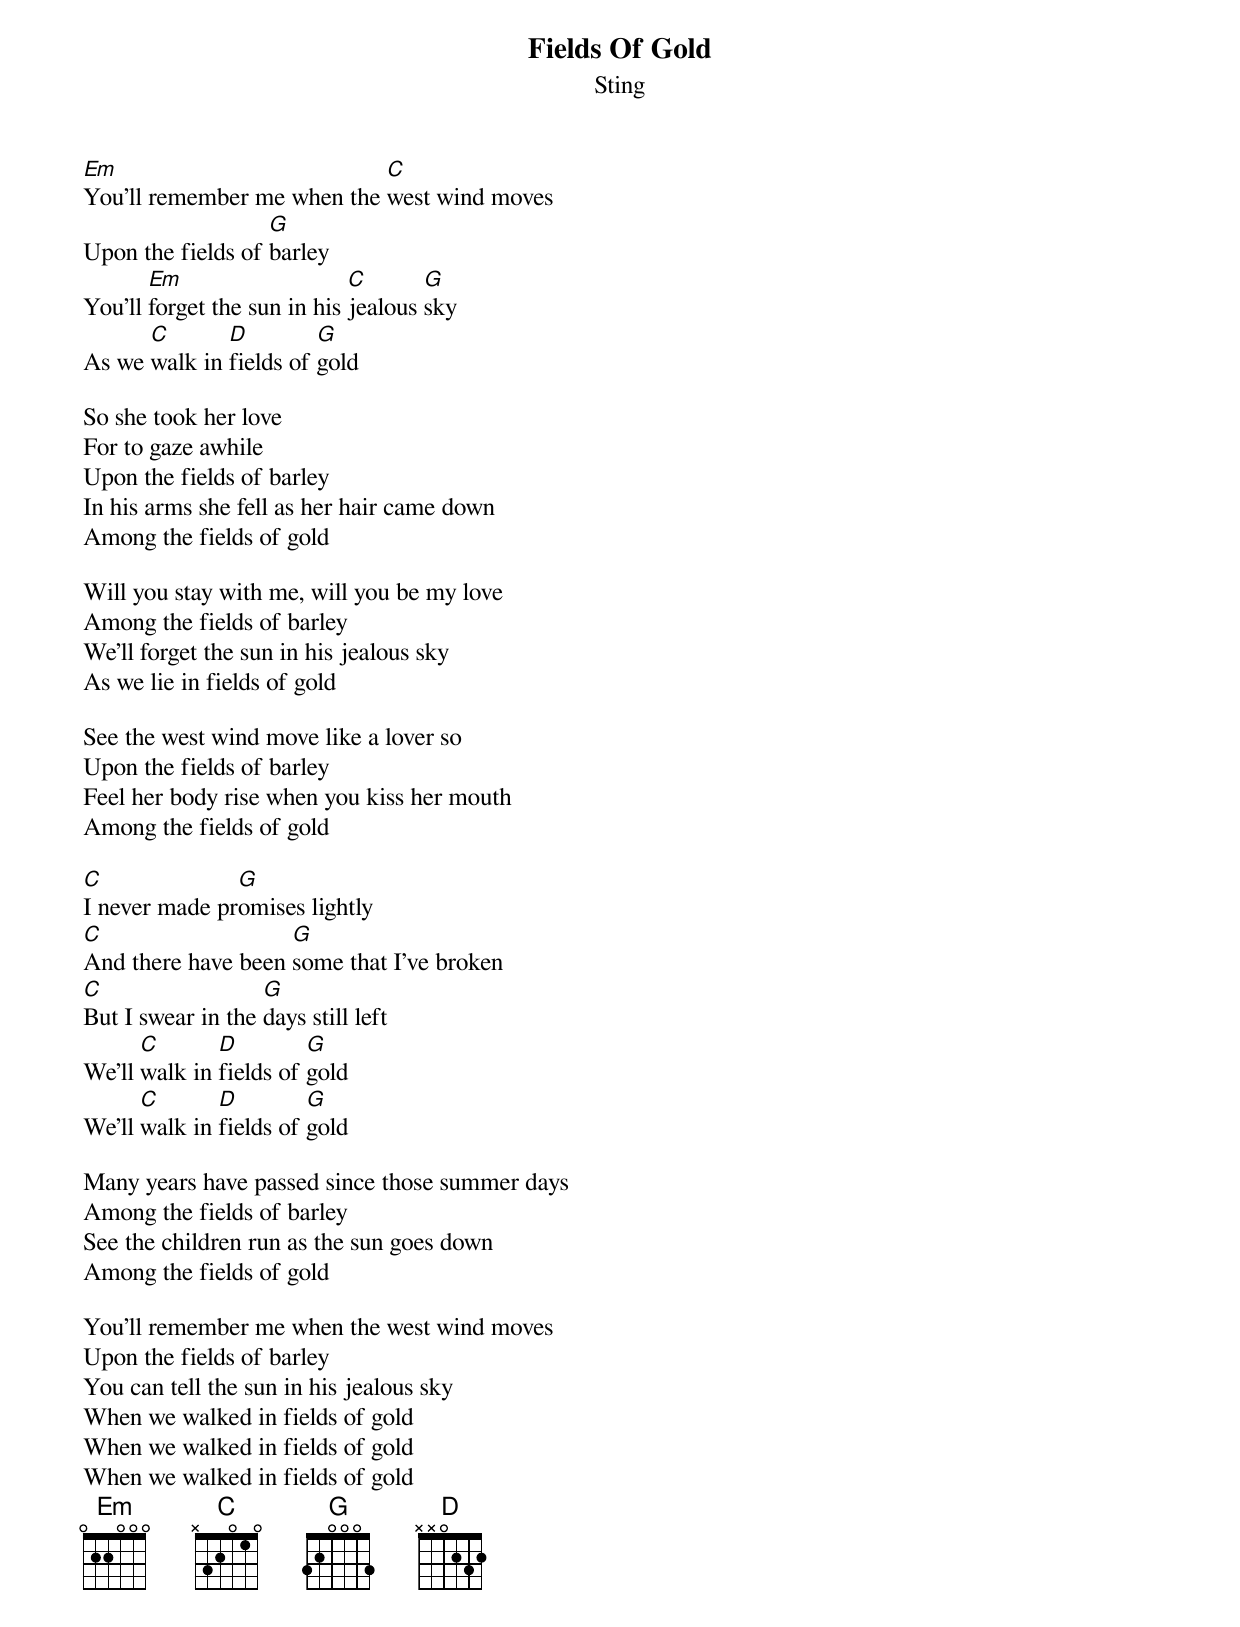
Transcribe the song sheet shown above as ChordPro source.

{title: Fields Of Gold}
{subtitle: Sting}

[Em]You'll remember me when the [C]west wind moves
Upon the fields of [G]barley
You'll [Em]forget the sun in his [C]jealous [G]sky
As we [C]walk in [D]fields of [G]gold

So she took her love
For to gaze awhile
Upon the fields of barley
In his arms she fell as her hair came down
Among the fields of gold

Will you stay with me, will you be my love
Among the fields of barley
We'll forget the sun in his jealous sky
As we lie in fields of gold

See the west wind move like a lover so
Upon the fields of barley
Feel her body rise when you kiss her mouth
Among the fields of gold

[C]I never made pr[G]omises lightly
[C]And there have been [G]some that I've broken
[C]But I swear in the [G]days still left
We'll [C]walk in [D]fields of [G]gold
We'll [C]walk in [D]fields of [G]gold

Many years have passed since those summer days
Among the fields of barley
See the children run as the sun goes down
Among the fields of gold

You'll remember me when the west wind moves
Upon the fields of barley
You can tell the sun in his jealous sky
When we walked in fields of gold
When we walked in fields of gold
When we walked in fields of gold
